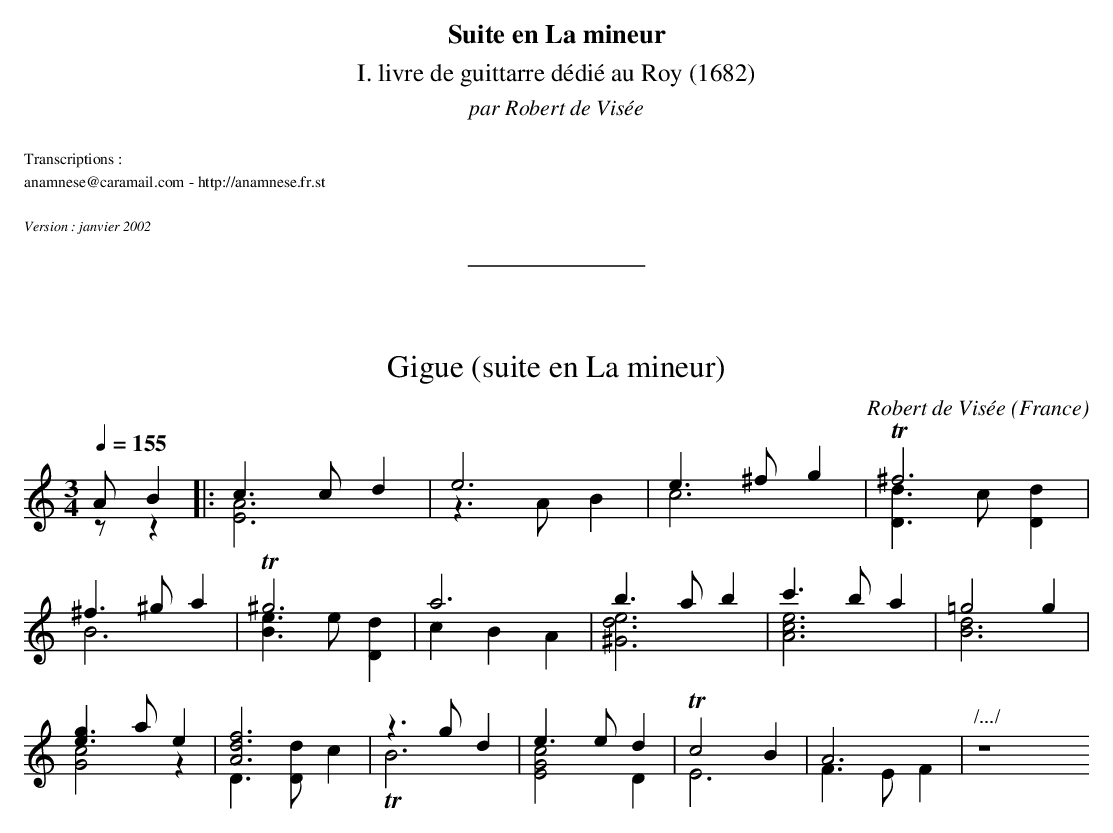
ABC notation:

X:1
T:Gigue (suite en La mineur)
C:Robert de Visée
O:France
M:3/4
L:1/4
Q:1/4=155
K:C
%%staves (1 2)
V:1
A/ B    |: c>c d | e3 | e>^fg | !trill!^f3 |
 ^f>^g a | !trill!^g3 | a3    | b>ab       | c'>b a    | =g2 g |
[e3/2g3/2] a/ e  | [A3d3f3]   | z3/2 g/ d  | e3/2 e/ d | !trill!c2 B | A3 | "/.../" z4
V:2
z/ z |: [E3A3] | z>A B | c3 | [D3/2d3/2] c/ [Dd] |
 B3 | [B3/2e3/2] e/ [Dd] | cBA | [^G3d3e3] | [A3c3e3] | [B3d3] |
[G2c2] z | D3/2 [D/d/] c | !trill!B3 | [E2G2c2] D | E3 | F>E F |
